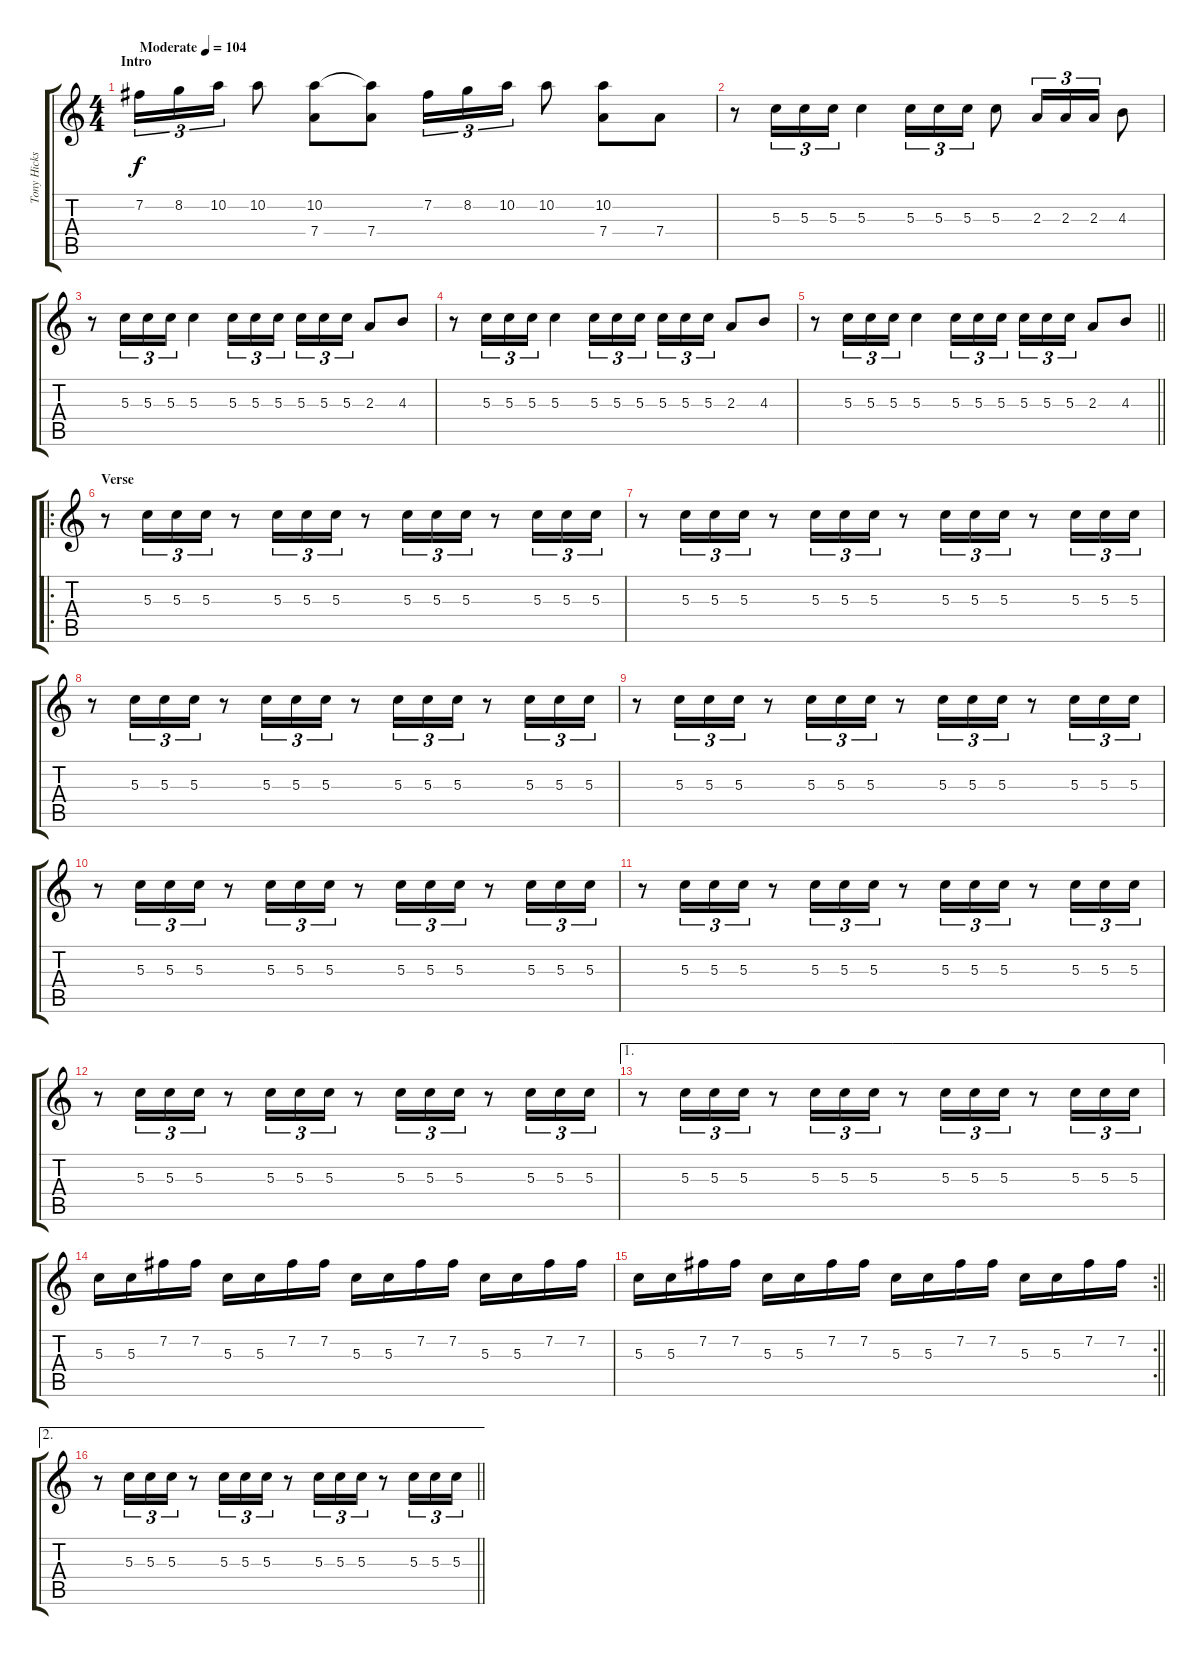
\track ("Tony Hicks" "Tony Hicks") {instrument banjo}
\staff {score tabs}
\tuning (E4 B3 G3 D3 A2 E2) {hide}
\displaytranspose 12
\ts (4 4)
\section ("" "Intro")
\tempo (104 "Moderate")
\clef g2
\ks c
7.2.16{tu (3 2) dy f instrument banjo} 8.2.16{tu (3 2)} 10.2.16{tu (3 2)} 10.2.8 (10.2 7.4).8 (10.2{t} 7.4).8 7.2.16{tu (3 2)} 8.2.16{tu (3 2)} 10.2.16{tu (3 2)} 10.2.8 (10.2 7.4).8 7.4.8 |
r.8 5.3.16{tu (3 2)} 5.3.16{tu (3 2)} 5.3.16{tu (3 2)} 5.3.4 5.3.16{tu (3 2)} 5.3.16{tu (3 2)} 5.3.16{tu (3 2)} 5.3.8 2.3.16{tu (3 2)} 2.3.16{tu (3 2)} 2.3.16{tu (3 2)} 4.3.8 |
r.8 5.3.16{tu (3 2)} 5.3.16{tu (3 2)} 5.3.16{tu (3 2)} 5.3.4 5.3.16{tu (3 2)} 5.3.16{tu (3 2)} 5.3.16{tu (3 2) beam splitsecondary} 5.3.16{tu (3 2)} 5.3.16{tu (3 2)} 5.3.16{tu (3 2)} 2.3.8 4.3.8 |
r.8 5.3.16{tu (3 2)} 5.3.16{tu (3 2)} 5.3.16{tu (3 2)} 5.3.4 5.3.16{tu (3 2)} 5.3.16{tu (3 2)} 5.3.16{tu (3 2) beam splitsecondary} 5.3.16{tu (3 2)} 5.3.16{tu (3 2)} 5.3.16{tu (3 2)} 2.3.8 4.3.8 |
\barLineRight lightlight
r.8 5.3.16{tu (3 2)} 5.3.16{tu (3 2)} 5.3.16{tu (3 2)} 5.3.4 5.3.16{tu (3 2)} 5.3.16{tu (3 2)} 5.3.16{tu (3 2) beam splitsecondary} 5.3.16{tu (3 2)} 5.3.16{tu (3 2)} 5.3.16{tu (3 2)} 2.3.8 4.3.8 |
\ro
\section ("" "Verse")
r.8 5.3.16{tu (3 2)} 5.3.16{tu (3 2)} 5.3.16{tu (3 2)} r.8 5.3.16{tu (3 2)} 5.3.16{tu (3 2)} 5.3.16{tu (3 2)} r.8 5.3.16{tu (3 2)} 5.3.16{tu (3 2)} 5.3.16{tu (3 2)} r.8 5.3.16{tu (3 2)} 5.3.16{tu (3 2)} 5.3.16{tu (3 2)} |
r.8 5.3.16{tu (3 2)} 5.3.16{tu (3 2)} 5.3.16{tu (3 2)} r.8 5.3.16{tu (3 2)} 5.3.16{tu (3 2)} 5.3.16{tu (3 2)} r.8 5.3.16{tu (3 2)} 5.3.16{tu (3 2)} 5.3.16{tu (3 2)} r.8 5.3.16{tu (3 2)} 5.3.16{tu (3 2)} 5.3.16{tu (3 2)} |
r.8 5.3.16{tu (3 2)} 5.3.16{tu (3 2)} 5.3.16{tu (3 2)} r.8 5.3.16{tu (3 2)} 5.3.16{tu (3 2)} 5.3.16{tu (3 2)} r.8 5.3.16{tu (3 2)} 5.3.16{tu (3 2)} 5.3.16{tu (3 2)} r.8 5.3.16{tu (3 2)} 5.3.16{tu (3 2)} 5.3.16{tu (3 2)} |
r.8 5.3.16{tu (3 2)} 5.3.16{tu (3 2)} 5.3.16{tu (3 2)} r.8 5.3.16{tu (3 2)} 5.3.16{tu (3 2)} 5.3.16{tu (3 2)} r.8 5.3.16{tu (3 2)} 5.3.16{tu (3 2)} 5.3.16{tu (3 2)} r.8 5.3.16{tu (3 2)} 5.3.16{tu (3 2)} 5.3.16{tu (3 2)} |
r.8 5.3.16{tu (3 2)} 5.3.16{tu (3 2)} 5.3.16{tu (3 2)} r.8 5.3.16{tu (3 2)} 5.3.16{tu (3 2)} 5.3.16{tu (3 2)} r.8 5.3.16{tu (3 2)} 5.3.16{tu (3 2)} 5.3.16{tu (3 2)} r.8 5.3.16{tu (3 2)} 5.3.16{tu (3 2)} 5.3.16{tu (3 2)} |
r.8 5.3.16{tu (3 2)} 5.3.16{tu (3 2)} 5.3.16{tu (3 2)} r.8 5.3.16{tu (3 2)} 5.3.16{tu (3 2)} 5.3.16{tu (3 2)} r.8 5.3.16{tu (3 2)} 5.3.16{tu (3 2)} 5.3.16{tu (3 2)} r.8 5.3.16{tu (3 2)} 5.3.16{tu (3 2)} 5.3.16{tu (3 2)} |
r.8 5.3.16{tu (3 2)} 5.3.16{tu (3 2)} 5.3.16{tu (3 2)} r.8 5.3.16{tu (3 2)} 5.3.16{tu (3 2)} 5.3.16{tu (3 2)} r.8 5.3.16{tu (3 2)} 5.3.16{tu (3 2)} 5.3.16{tu (3 2)} r.8 5.3.16{tu (3 2)} 5.3.16{tu (3 2)} 5.3.16{tu (3 2)} |
\ae 1
r.8 5.3.16{tu (3 2)} 5.3.16{tu (3 2)} 5.3.16{tu (3 2)} r.8 5.3.16{tu (3 2)} 5.3.16{tu (3 2)} 5.3.16{tu (3 2)} r.8 5.3.16{tu (3 2)} 5.3.16{tu (3 2)} 5.3.16{tu (3 2)} r.8 5.3.16{tu (3 2)} 5.3.16{tu (3 2)} 5.3.16{tu (3 2)} |
5.3.16 5.3.16 7.2.16 7.2.16 5.3.16 5.3.16 7.2.16 7.2.16 5.3.16 5.3.16 7.2.16 7.2.16 5.3.16 5.3.16 7.2.16 7.2.16 |
\rc 2
\barLineRight lightlight
5.3.16 5.3.16 7.2.16 7.2.16 5.3.16 5.3.16 7.2.16 7.2.16 5.3.16 5.3.16 7.2.16 7.2.16 5.3.16 5.3.16 7.2.16 7.2.16 |
\ae 2
\barLineRight lightlight
r.8 5.3.16{tu (3 2)} 5.3.16{tu (3 2)} 5.3.16{tu (3 2)} r.8 5.3.16{tu (3 2)} 5.3.16{tu (3 2)} 5.3.16{tu (3 2)} r.8 5.3.16{tu (3 2)} 5.3.16{tu (3 2)} 5.3.16{tu (3 2)} r.8 5.3.16{tu (3 2)} 5.3.16{tu (3 2)} 5.3.16{tu (3 2)}
